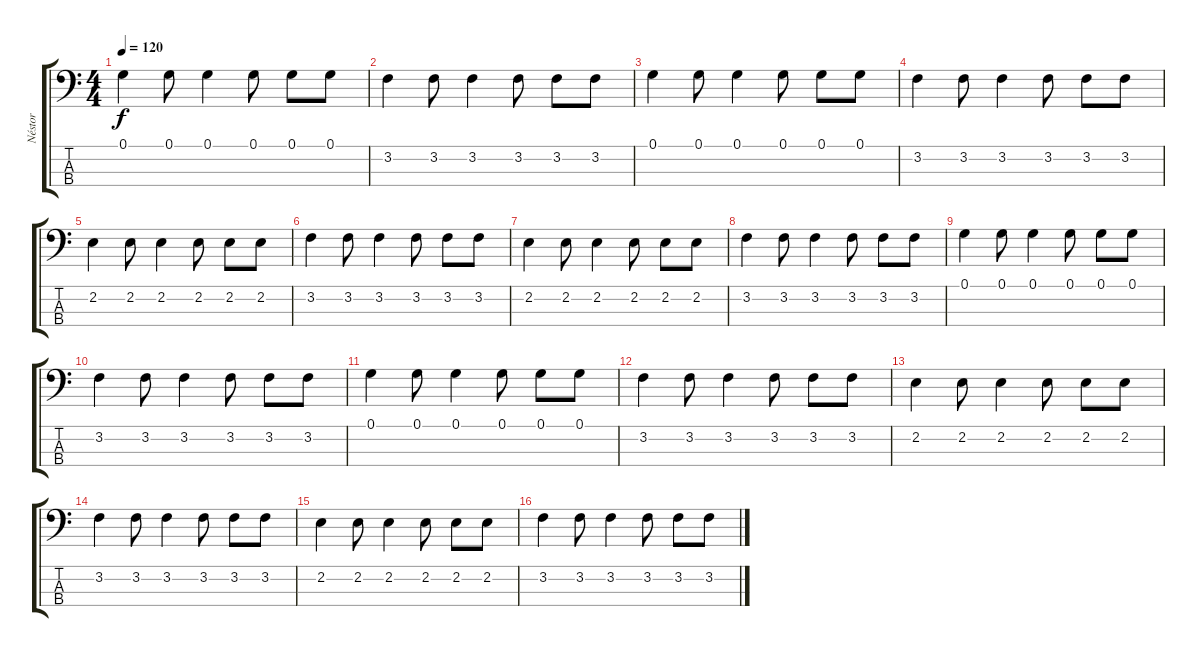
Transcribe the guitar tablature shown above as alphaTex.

\track ("Néstor" "Néstor") {instrument electricbasspick}
\staff {score tabs}
\tuning (G2 D2 A1 E1) {hide}
\ts (4 4)
\tempo 120
\clef f4
\ks c
0.1.4{dy f instrument electricbasspick} 0.1.8 0.1.4 0.1.8 0.1.8 0.1.8 |
3.2.4 3.2.8 3.2.4 3.2.8 3.2.8 3.2.8 |
0.1.4 0.1.8 0.1.4 0.1.8 0.1.8 0.1.8 |
3.2.4 3.2.8 3.2.4 3.2.8 3.2.8 3.2.8 |
2.2.4 2.2.8 2.2.4 2.2.8 2.2.8 2.2.8 |
3.2.4 3.2.8 3.2.4 3.2.8 3.2.8 3.2.8 |
2.2.4 2.2.8 2.2.4 2.2.8 2.2.8 2.2.8 |
3.2.4 3.2.8 3.2.4 3.2.8 3.2.8 3.2.8 |
0.1.4 0.1.8 0.1.4 0.1.8 0.1.8 0.1.8 |
3.2.4 3.2.8 3.2.4 3.2.8 3.2.8 3.2.8 |
0.1.4 0.1.8 0.1.4 0.1.8 0.1.8 0.1.8 |
3.2.4 3.2.8 3.2.4 3.2.8 3.2.8 3.2.8 |
2.2.4 2.2.8 2.2.4 2.2.8 2.2.8 2.2.8 |
3.2.4 3.2.8 3.2.4 3.2.8 3.2.8 3.2.8 |
2.2.4 2.2.8 2.2.4 2.2.8 2.2.8 2.2.8 |
3.2.4 3.2.8 3.2.4 3.2.8 3.2.8 3.2.8
